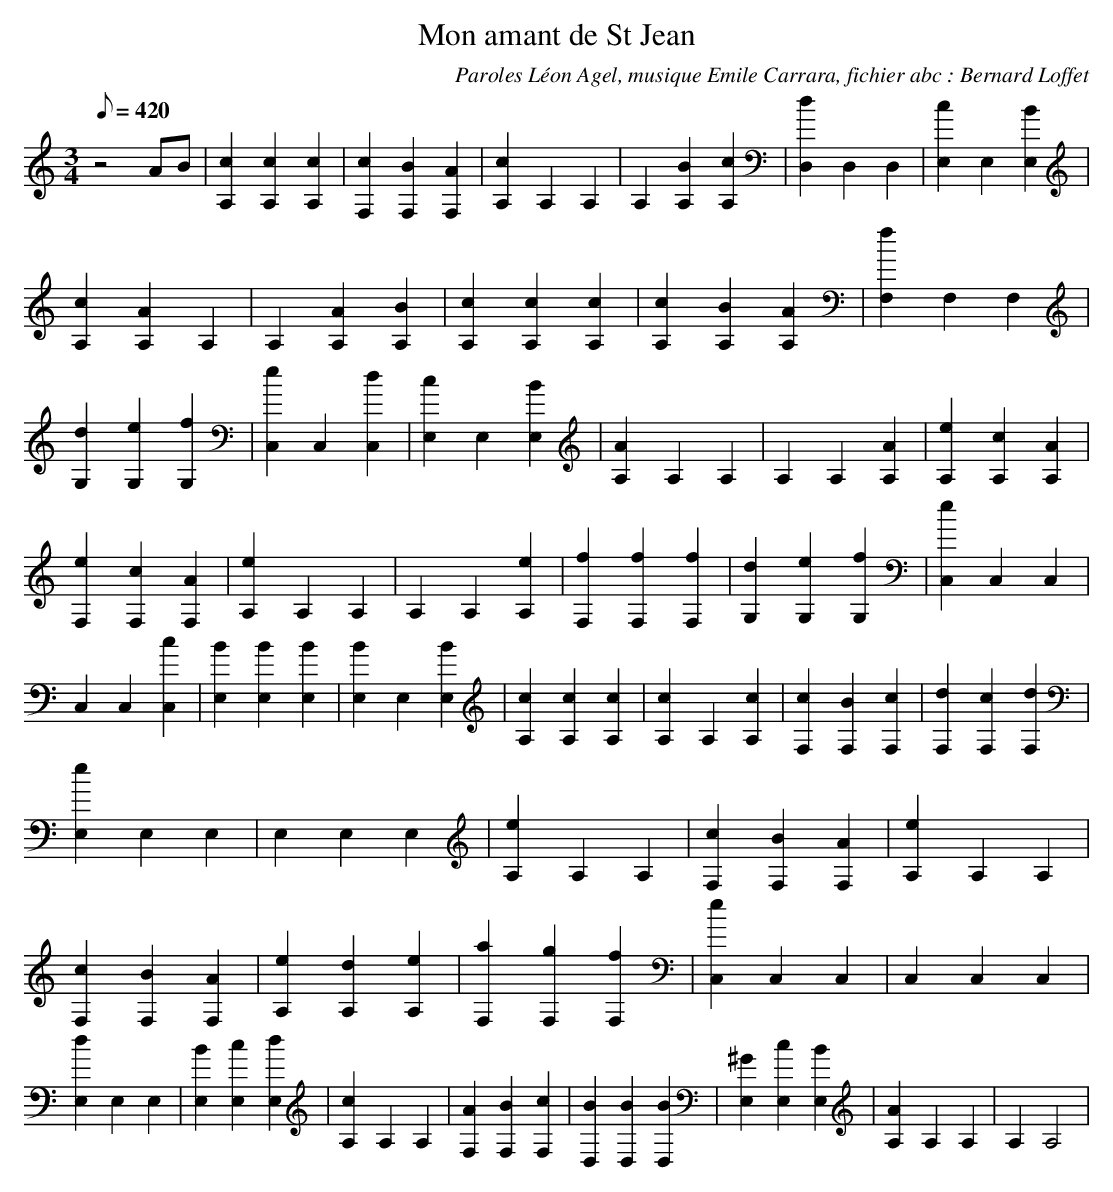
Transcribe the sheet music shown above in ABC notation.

X:1
T:Mon amant de St Jean
C:Paroles Léon Agel, musique Emile Carrara, fichier abc : Bernard Loffet
L:1/8
Q:420
M:3/4
K:C
 z4 AB | [c2A,2] [c2A,2] [c2A,2] | [c2F,2] [B2F,2] [A2F,2] | [c2A,2] A,2 A,2 | A,2 [B2A,2] [c2A,2] | \
 [d2D,2] D,2 D,2 | [c2E,2] E,2 [B2E,2] | [c2A,2] [A2A,2] A,2 | A,2 [A2A,2] [B2A,2] | \
 [c2A,2] [c2A,2] [c2A,2] | [c2A,2] [B2A,2] [A2A,2] | [f2F,2] F,2 F,2 | [d2G,2] [e2G,2] [f2G,2] | \
 [e2C,2] C,2 [d2C,2] | [c2E,2] E,2 [B2E,2] | [A2A,2] A,2 A,2 | A,2 A,2 [A2A,2] | [e2A,2] [c2A,2] [A2A,2] | \
 [e2F,2] [c2F,2] [A2F,2] | [e2A,2] A,2 A,2 | A,2 A,2 [e2A,2] | [f2F,2] [f2F,2] [f2F,2] | \
 [d2G,2] [e2G,2] [f2G,2] | [e2C,2] C,2 C,2 | C,2 C,2 [c2C,2] | [B2E,2] [B2E,2] [B2E,2] | \
 [B2E,2] E,2 [B2E,2] | [c2A,2] [c2A,2] [c2A,2] | [c2A,2] A,2 [c2A,2] | [c2F,2] [B2F,2] [c2F,2] | \
 [d2F,2] [c2F,2] [d2F,2] | [e2E,2] E,2 E,2 | E,2 E,2 E,2 | [e2A,2] A,2 A,2 | [c2F,2] [B2F,2] [A2F,2] | \
 [e2A,2] A,2 A,2 | [c2F,2] [B2F,2] [A2F,2] | [e2A,2] [d2A,2] [e2A,2] | [a2F,2] [g2F,2] [f2F,2] | \
 [e2C,2] C,2 C,2 | C,2 C,2 C,2 | [d2E,2] E,2 E,2 | [B2E,2] [c2E,2] [d2E,2] | [c2A,2] A,2 A,2 | \
 [A2F,2] [B2F,2] [c2F,2] | [B2D,2] [B2D,2] [B2D,2] | [^G2E,2] [c2E,2] [B2E,2] | [A2A,2] A,2 A,2 | \
 A,2 A,4 | \
